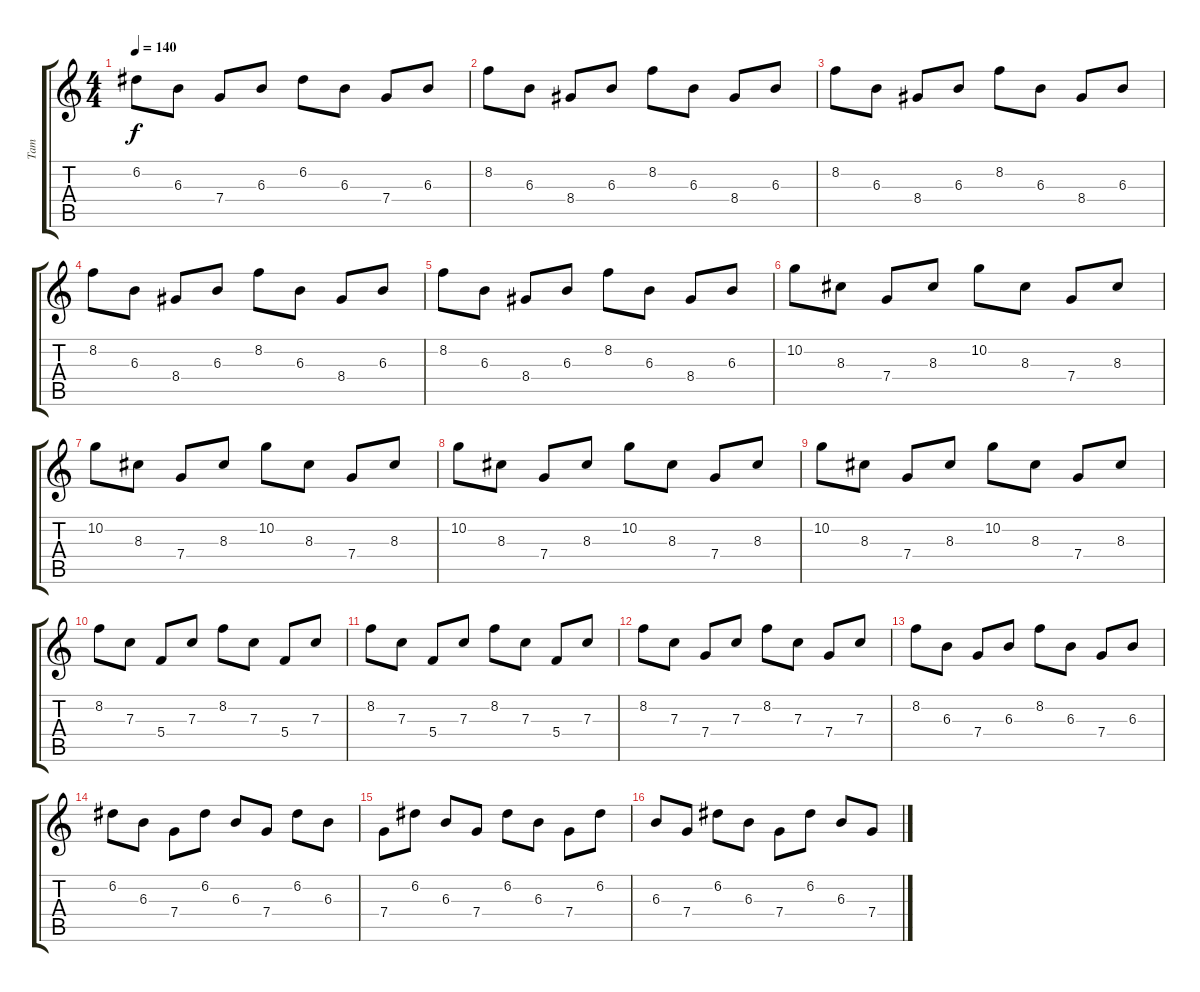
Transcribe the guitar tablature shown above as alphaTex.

\track ("Tam" "Tam") {instrument overdrivenguitar}
\staff {score tabs}
\tuning (D4 A3 F3 C3 G2 C2) {hide}
\ts (4 4)
\tempo 140
\clef g2
\ks c
6.2.8{dy f} 6.3.8 7.4.8 6.3.8 6.2.8 6.3.8 7.4.8 6.3.8 |
8.2.8 6.3.8 8.4.8 6.3.8 8.2.8 6.3.8 8.4.8 6.3.8 |
8.2.8 6.3.8 8.4.8 6.3.8 8.2.8 6.3.8 8.4.8 6.3.8 |
8.2.8 6.3.8 8.4.8 6.3.8 8.2.8 6.3.8 8.4.8 6.3.8 |
8.2.8 6.3.8 8.4.8 6.3.8 8.2.8 6.3.8 8.4.8 6.3.8 |
10.2.8 8.3.8 7.4.8 8.3.8 10.2.8 8.3.8 7.4.8 8.3.8 |
10.2.8 8.3.8 7.4.8 8.3.8 10.2.8 8.3.8 7.4.8 8.3.8 |
10.2.8 8.3.8 7.4.8 8.3.8 10.2.8 8.3.8 7.4.8 8.3.8 |
10.2.8 8.3.8 7.4.8 8.3.8 10.2.8 8.3.8 7.4.8 8.3.8 |
8.2.8 7.3.8 5.4.8 7.3.8 8.2.8 7.3.8 5.4.8 7.3.8 |
8.2.8 7.3.8 5.4.8 7.3.8 8.2.8 7.3.8 5.4.8 7.3.8 |
8.2.8 7.3.8 7.4.8 7.3.8 8.2.8 7.3.8 7.4.8 7.3.8 |
8.2.8 6.3.8 7.4.8 6.3.8 8.2.8 6.3.8 7.4.8 6.3.8 |
6.2.8 6.3.8 7.4.8 6.2.8 6.3.8 7.4.8 6.2.8 6.3.8 |
7.4.8 6.2.8 6.3.8 7.4.8 6.2.8 6.3.8 7.4.8 6.2.8 |
6.3.8 7.4.8 6.2.8 6.3.8 7.4.8 6.2.8 6.3.8 7.4.8
